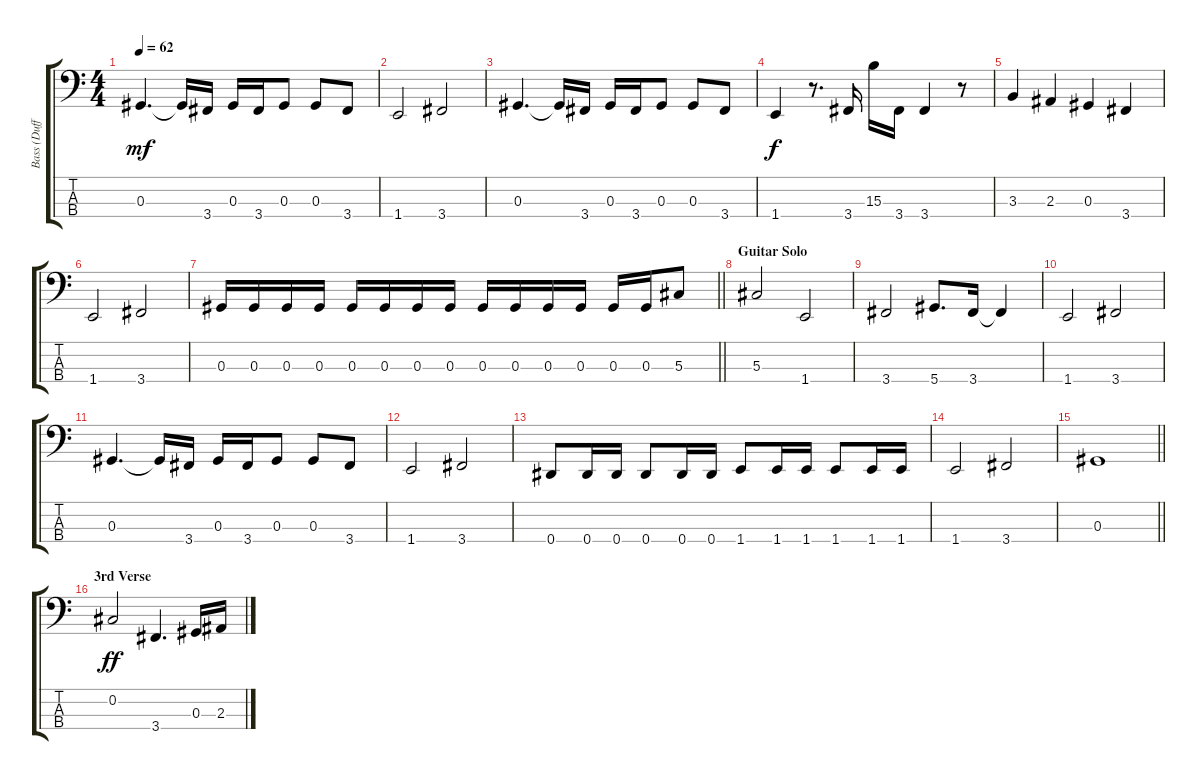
\track ("Bass (Duff)" "Bass (Duff") {instrument electricbasspick}
\staff {score tabs}
\tuning (Gb2 Db2 Ab1 Eb1) {hide}
\ts (4 4)
\tempo 62
\clef f4
\ks c
0.3.4{d dy mf} 0.3{t}.16 3.4.16 0.3.16 3.4.16 0.3.8 0.3.8 3.4.8 |
1.4.2 3.4.2 |
0.3.4{d} 0.3{t}.16 3.4.16 0.3.16 3.4.16 0.3.8 0.3.8 3.4.8 |
1.4.4{dy f} r.8{d} 3.4.16 15.3.16 3.4.16 3.4.4 r.8 |
3.3.4 2.3.4 0.3.4 3.4.4 |
1.4.2 3.4.2 |
\barLineRight lightlight
0.3.16 0.3.16 0.3.16 0.3.16 0.3.16 0.3.16 0.3.16 0.3.16 0.3.16 0.3.16 0.3.16 0.3.16 0.3.16 0.3.16 5.3.8 |
\section ("" "Guitar Solo")
5.3.2 1.4.2 |
3.4.2 5.4.8{d} 3.4.16 3.4{t}.4 |
1.4.2 3.4.2 |
0.3.4{d} 0.3{t}.16 3.4.16 0.3.16 3.4.16 0.3.8 0.3.8 3.4.8 |
1.4.2 3.4.2 |
0.4.8 0.4.16 0.4.16 0.4.8 0.4.16 0.4.16 1.4.8 1.4.16 1.4.16 1.4.8 1.4.16 1.4.16 |
1.4.2 3.4.2 |
\barLineRight lightlight
0.3.1 |
\section ("" "3rd Verse")
0.2.2{dy ff} 3.4.4{d} 0.3.16 2.3.16
